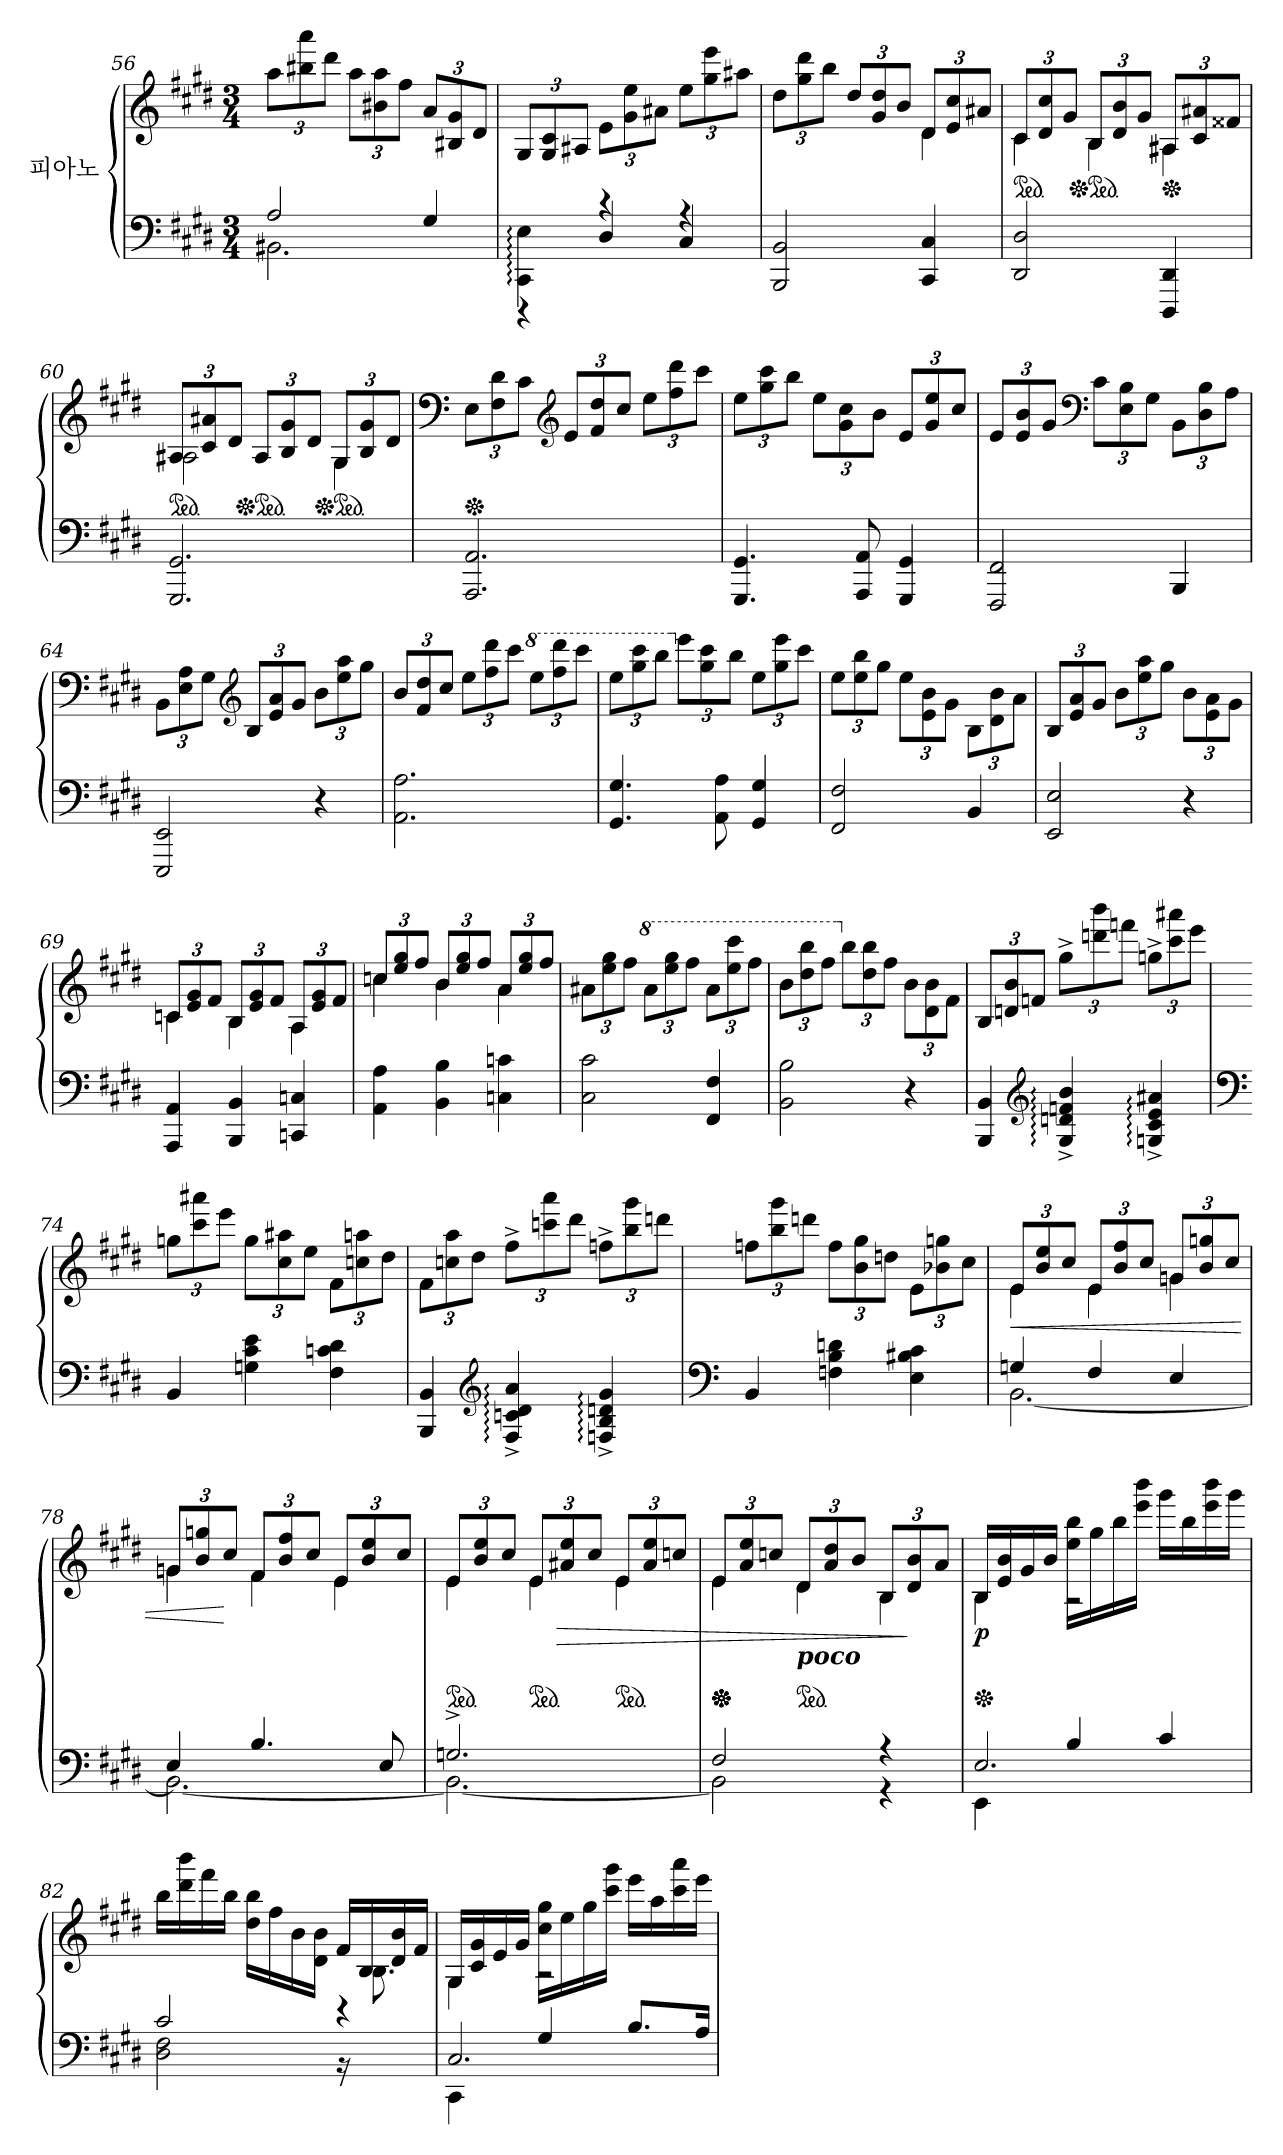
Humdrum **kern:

**kern	**kern	**dynam
*part1	*part1	*part1
*staff2	*staff1	*staff1/2
*I"피아노	*	*
*clefF4	*clefG2	*
*k[f#c#g#d#]	*k[f#c#g#d#]	*
*M3/4	*M3/4	*
=56	=56	=56
*^	*	*
*	*	*Xbrackettup	*
2.BB#X\	2A/	12aa\L	.
.	.	12bb#X\ 12aaa\	.
.	.	12ddd#\J	.
.	.	12aa\L	.
.	.	12b#X\ 12aa\	.
.	.	12ff#\J	.
.	4G#/	12a/L	.
.	.	12B#X/ 12g#/	.
.	.	12d#/J	.
=57	=57	=57	=57
4CC#\: 4E\:	4r	12G#/L	.
.	.	12G#/ 12c#/	.
.	.	12A#X/J	.
4r	4D#/	12e\L	.
.	.	12g#\ 12ee\	.
.	.	12a#X\J	.
4r	4C#/	12ee\L	.
.	.	12gg#\ 12eee\	.
.	.	12aa#X\J	.
*v	*v	*	*
!!LO:LB:g=z
=58	=58	=58
*	*^	*
2BBB/ 2BB/	12dd#\L	2ryy	.
.	12gg#\ 12ddd#\	.	.
.	12bb\J	.	.
.	12dd#/L	.	.
.	12g#/ 12dd#/	.	.
.	12b/J	.	.
4CC#/ 4C#/	12d#/L	4d#\	.
.	12e/ 12cc#/	.	.
.	12a#X/J	.	.
=59	=59	=59	=59
*	*ped	*	*
2DD#/ 2D#/	12c#/L	4c#\	.
.	12d#/ 12cc#/	.	.
.	12g#/J	.	.
*	*Xped	*	*
*	*ped	*	*
.	12B/L	4B\	.
.	12d#/ 12b/	.	.
.	12g#/J	.	.
*	*Xped	*	*
4DDD#/ 4DD#/	12A#X/L	4A#\	.
.	12c#/ 12a#X/	.	.
.	12f##X/J	.	.
=60	=60	=60	=60
*	*ped	*	*
2.GGG#/ 2.GG#/	12A#X/L	2A#\	.
.	12c#/ 12a#X/	.	.
.	12d#/J	.	.
*	*Xped	*	*
*	*ped	*	*
.	12A#/L	.	.
.	12B/ 12g#/	.	.
.	12d#/J	.	.
*	*Xped	*	*
*	*ped	*	*
.	12G#/L	4G#\	.
.	12B/ 12g#/	.	.
.	12d#/J	.	.
*	*v	*v	*
!!LO:PB:g=z
=61	=61	=61
*	*clefF4	*
*	*Xped	*
2.AAA/ 2.AA/	12E\L	.
.	12F#\ 12d#\	.
.	12c#\J	.
*	*clefG2	*
.	12e/L	.
.	12f#/ 12dd#/	.
.	12cc#/J	.
.	12ee\L	.
.	12ff#\ 12ddd#\	.
.	12ccc#\J	.
=62	=62	=62
*	*^	*
4.GGG#/ 4.GG#/	12ee\L	2ryy	.
.	12gg#\ 12ccc#\	.	.
.	12bb\J	.	.
.	12ee\L	.	.
.	12g#\ 12cc#\	.	.
8AAA/ 8AA/	.	.	.
.	12b\J	.	.
4GGG#/ 4GG#/	12e/L	4ryy	.
.	12g#/ 12ee/	.	.
.	12cc#/J	.	.
=63	=63	=63	=63
2FFF#/ 2FF#/	12e/L	2ryy	.
.	12e/ 12b/	.	.
.	12g#/J	.	.
*	*clefF4	*	*
.	12c#\L	.	.
.	12E\ 12B\	.	.
.	12G#\J	.	.
4BBB/	12BB\L	4ryy	.
.	12D#\ 12B\	.	.
.	12A\J	.	.
*	*v	*v	*
=64	=64	=64
2EEE/ 2EE/	12BB\L	.
.	12E\ 12A\	.
.	12G#\J	.
*	*clefG2	*
.	12B/L	.
.	12e/ 12a/	.
.	12g#/J	.
4r	12b\L	.
.	12ee\ 12aa\	.
.	12gg#\J	.
!!LO:LB:g=z
=65	=65	=65
2.AA\ 2.A\	12b/L	.
.	12f#/ 12dd#/	.
.	12cc#/J	.
.	12ee\L	.
.	12ff#\ 12ddd#\	.
.	12ccc#\J	.
*	*8va	*
.	12eee\L	.
.	12fff#\ 12dddd#\	.
.	12cccc#\J	.
=66	=66	=66
4.GG#/ 4.G#/	12eee\L	.
.	12ggg#\ 12cccc#\	.
.	12bbb\J	.
*	*X8va	*
.	12eee\L	.
.	12gg#\ 12ccc#\	.
8AA\ 8A\	.	.
.	12bb\J	.
4GG#/ 4G#/	12ee\L	.
.	12gg#\ 12eee\	.
.	12ccc#\J	.
=67	=67	=67
2FF#/ 2F#/	12ee\L	.
.	12ee\ 12bb\	.
.	12gg#\J	.
.	12ee\L	.
.	12e\ 12b\	.
.	12g#\J	.
4BB/	12B\L	.
.	12d#\ 12b\	.
.	12a\J	.
=68	=68	=68
2EE/ 2E/	12B/L	.
.	12e/ 12a/	.
.	12g#/J	.
.	12b\L	.
.	12ee\ 12aa\	.
.	12gg#\J	.
4r	12b\L	.
.	12e\ 12a\	.
.	12g#\J	.
!!LO:LB:g=z
=69	=69	=69
*	*^	*
4AAA/ 4AA/	12cn/L	4c\	.
.	12e/ 12g#/	.	.
.	12f#/J	.	.
4BBB/ 4BB/	12B/L	4B\	.
.	12e/ 12g#/	.	.
.	12f#/J	.	.
4CCn/ 4Cn/	12A/L	4A\	.
.	12e/ 12g#/	.	.
.	12f#/J	.	.
=70	=70	=70	=70
4AA\ 4A\	12ccn/L	4cc\	.
.	12ee/ 12gg#/	.	.
.	12ff#/J	.	.
4BB\ 4B\	12b/L	4b\	.
.	12ee/ 12gg#/	.	.
.	12ff#/J	.	.
4Cn\ 4cn\	12a/L	4a\	.
.	12ee/ 12gg#/	.	.
.	12ff#/J	.	.
*	*v	*v	*
=71	=71	=71
2C#\ 2c#\	12a#X\L	.
.	12ee\ 12gg#\	.
.	12ff#\J	.
*	*8va	*
.	12aa#\L	.
.	12eee\ 12ggg#\	.
.	12fff#\J	.
4FF#/ 4F#/	12aa#\L	.
.	12eee\ 12cccc#\	.
.	12fff#\J	.
=72	=72	=72
2BB\ 2B\	12bb\L	.
.	12ddd#\ 12bbb\	.
.	12fff#\J	.
*	*X8va	*
.	12bb\L	.
.	12dd#\ 12bb\	.
.	12ff#\J	.
4r	12b\L	.
.	12d#\ 12b\	.
.	12f#\J	.
!!LO:LB:g=z
=73	=73	=73
4BBB/ 4BB/	12B/L	.
.	12dn/ 12b/	.
.	12fn/J	.
*clefG2	*	*
4G#/:^ 4dn/:^ 4fn/:^ 4b/:^	12gg#^\L	.
.	12dddn\ 12bbb\	.
.	12fffn\J	.
4Gn/:^ 4c#/:^ 4e/:^ 4a#X/:^	12ggn^\L	.
.	12ccc#\ 12aaa#X\	.
.	12eee\J	.
=74	=74	=74
*clefF4	*	*
4BB/	12ggn\L	.
.	12ccc#\ 12aaa#X\	.
.	12eee\J	.
4Gn\ 4c#\ 4e\	12gg\L	.
.	12cc#\ 12aa#X\	.
.	12ee\J	.
4F#\ 4cn\ 4d#\	12f#\L	.
.	12ccn\ 12aan\	.
.	12dd#\J	.
=75	=75	=75
4BBB/ 4BB/	12f#\L	.
.	12ccn\ 12aa\	.
.	12dd#\J	.
*clefG2	*	*
4F#/:^ 4cn/:^ 4d#/:^ 4a/:^	12ff#^\L	.
.	12cccn\ 12aaa\	.
.	12ddd#\J	.
4Fn/:^ 4B/:^ 4dn/:^ 4g#/:^	12ffn^\L	.
.	12bb\ 12ggg#\	.
.	12dddn\J	.
!!LO:LB:g=z
=76	=76	=76
*clefF4	*	*
4BB/	12ffn\L	.
.	12bb\ 12ggg#\	.
.	12dddn\J	.
4Fn\ 4B\ 4dn\	12ff\L	.
.	12b\ 12gg#\	.
.	12ddn\J	.
4E\ 4B#X\ 4c#\	12e\L	.
.	12b-X\ 12ggn\	.
.	12cc#\J	.
=77	=77	=77
*^	*	*
!	!	!	!LO:HP:b
*	*	*^	*
4Gn/	[2.BB\	12e/L	4e\	<
.	.	12b/ 12ee/	.	.
.	.	12cc#/J	.	.
4F#/	.	12e/L	4e\	.
.	.	12b/ 12ff#/	.	.
.	.	12cc#/J	.	.
4E/	.	12gn/L	4g\	.
.	.	12b/ 12ggn/	.	.
.	.	12cc#/J	.	.
=78	=78	=78	=78	=78
4E/	2.BB\_	12gn/L	4g\	.
.	.	12b/ 12ggn/	.	.
.	.	12cc#/J	.	[
4.B/	.	12f#/L	4f#\	.
.	.	12b/ 12ff#/	.	.
.	.	12cc#/J	.	.
.	.	12e/L	4e\	.
.	.	12b/ 12ee/	.	.
8E/	.	.	.	.
.	.	12cc#/J	.	.
=79	=79	=79	=79	=79
*	*	*ped	*	*
2.Gn^/	2.BB\_	12e/L	4e\	.
.	.	12b/ 12ee/	.	.
.	.	12cc#/J	.	.
*	*	*ped	*	*
.	.	12e/L	4e\	.
!	!	!	!	!LO:HP:b
.	.	12a#X/ 12ee/	.	>
.	.	12cc#/J	.	.
*	*	*ped	*	*
.	.	12e/L	4e\	.
.	.	12a#/ 12ee/	.	.
.	.	12ccn/J	.	.
!!LO:PB:g=z	!!
=80	=80	=80	=80	=80
*	*	*Xped	*	*
*	*	*Xped	*	*
*	*	*Xped	*	*
2F#/	2BB\]	12e/L	4e\	.
.	.	12a/ 12ee/	.	.
.	.	12ccn/J	.	.
*	*	*ped	*	*
*	*	*MM100	*	*
!	!	!LO:TX:b:Bi:t=poco	!	!
.	.	12d#/L	4d#\	.
.	.	12a/ 12dd#/	.	.
*	*	*MM60	*	*
.	.	12b/J	.	.
4r	4r	12B/L	4B\	.
.	.	12d#/ 12b/	.	]
*	*	*MM40	*	*
.	.	12a/J	.	.
=81	=81	=81	=81	=81
*	*	*Xped	*	*
*	*	*MM120	*	*
!	!	!	!	!LO:DY:b
4EE\	2.E/	16B/LL	4B\	p
.	.	16e/ 16b/	.	.
.	.	16g#/	.	.
.	.	16b/JJ	.	.
4B/	.	16ee\ 16bb\LL	2r	.
.	.	16gg#\	.	.
.	.	16bb\	.	.
.	.	16eee\ 16bbb\JJ	.	.
4c#/	.	16ggg#\LL	.	.
.	.	16bb\	.	.
.	.	16eee\ 16bbb\	.	.
.	.	16ggg#\JJ	.	.
=82	=82	=82	=82	=82
2c#/	2D#\ 2F#\	16bb\LL	16ryy	.
*	*	*v	*v	*
.	.	16ddd#\ 16bbb\	.
.	.	16fff#\	.
.	.	16bb\JJ	.
.	.	16dd#\ 16bb\LL	.
.	.	16ff#\	.
.	.	16b\	.
.	.	16d#\ 16b\JJ	.
4r	16r	16f#/LL	.
*	*	*^	*
.	8.ryy	16B/	8.B\	.
.	.	16d#/ 16b/	.	.
.	.	16f#/JJ	.	.
!!LO:LB:g=z	!!
=83	=83	=83	=83	=83
4CC#\	2.C#/	16G#/LL	4G#\	.
.	.	16c#/ 16g#/	.	.
.	.	16e/	.	.
.	.	16g#/JJ	.	.
4G#/	.	16cc#\ 16gg#\LL	2r	.
.	.	16ee\	.	.
.	.	16gg#\	.	.
.	.	16ccc#\ 16ggg#\JJ	.	.
8.B/L	.	16eee\LL	.	.
.	.	16aa\	.	.
.	.	16ccc#\ 16aaa\	.	.
16A/Jk	.	16eee\JJ	.	.
*v	*v	*	*	*
*	*v	*v	*
=	=	=
*-	*-	*-
